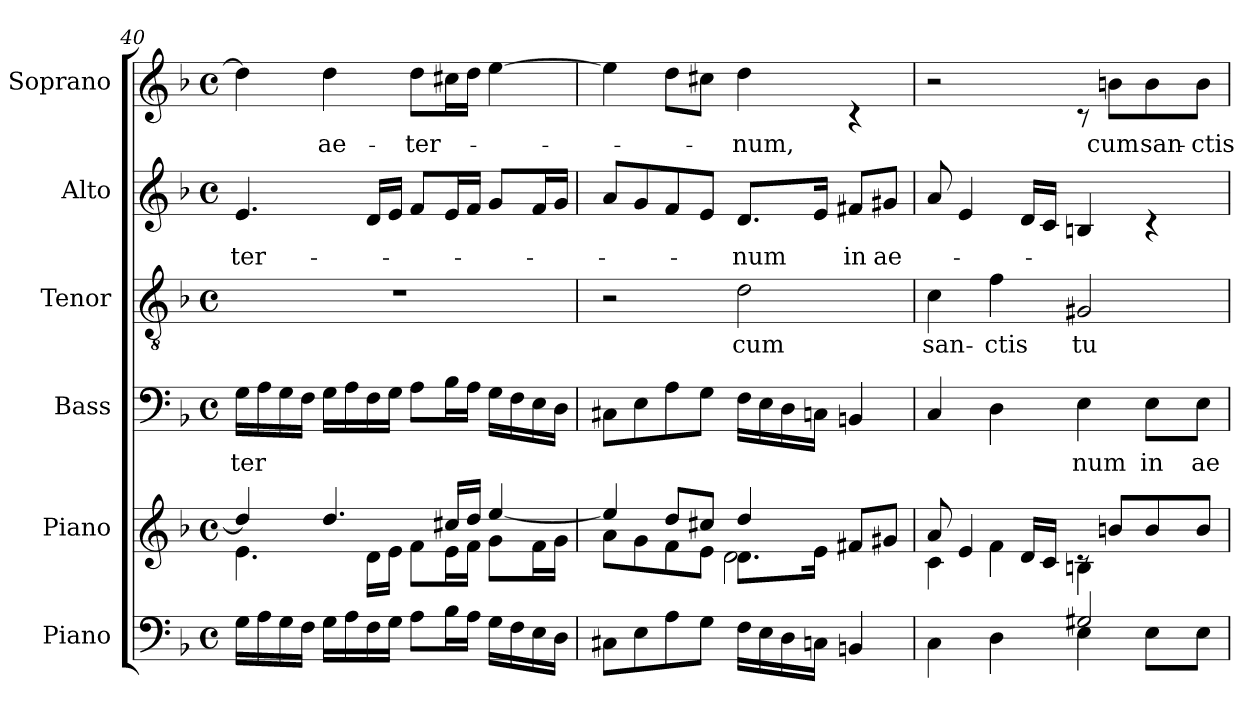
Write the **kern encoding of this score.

**kern	**kern	**kern	**text	**kern	**text	**kern	**text	**kern	**text
*part6	*part5	*part4	*part4	*part3	*part3	*part2	*part2	*part1	*part1
*staff6	*staff5	*staff4	*staff4	*staff3	*staff3	*staff2	*staff2	*staff1	*staff1
*I"Piano	*I"Piano	*I"Bass	*	*I"Tenor	*	*I"Alto	*	*I"Soprano	*
*	*	*I'B.	*	*I'T.	*	*I'A.	*	*I'S.	*
*clefF4	*clefG2	*clefF4	*	*clefGv2	*	*clefG2	*	*clefG2	*
*k[b-]	*k[b-]	*k[b-]	*	*k[b-]	*	*k[b-]	*	*k[b-]	*
*F:	*F:	*F:	*	*F:	*	*F:	*	*F:	*
*M4/4	*M4/4	*M4/4	*	*M4/4	*	*M4/4	*	*M4/4	*
*met(c)	*met(c)	*met(c)	*	*met(c)	*	*met(c)	*	*met(c)	*
=40	=40	=40	=40	=40	=40	=40	=40	=40	=40
*	*^	*	*	*	*	*	*	*	*
!	!	!	!	!LO:LY:b	!	!	!	!LO:LY:b	!	!
16G\LL	4.e\	4dd/]	16G\LL	ter	1r	.	4.e/	-ter-	4dd\]	.
16A\	.	.	16A\	.	.	.	.	.	.	.
16G\	.	.	16G\	.	.	.	.	.	.	.
16F\JJ	.	.	16F\JJ	.	.	.	.	.	.	.
!	!	!	!	!	!	!	!	!	!	!LO:LY:b
16G\LL	.	4.dd/	16G\LL	.	.	.	.	.	4dd\	ae-
16A\	.	.	16A\	.	.	.	.	.	.	.
16F\	16d\LL	.	16F\	.	.	.	16d/LL	.	.	.
16G\JJ	16e\JJ	.	16G\JJ	.	.	.	16e/JJ	.	.	.
!	!	!	!	!	!	!	!	!	!	!LO:LY:b
8A\L	8f\L	.	8A\L	.	.	.	8f/L	.	8dd\L	-ter-
16B-\L	16e\L	16cc#X/LL	16B-\L	.	.	.	16e/L	.	16cc#X\L	.
16A\JJ	16f\JJ	16dd/JJ	16A\JJ	.	.	.	16f/JJ	.	16dd\JJ	.
16G\LL	8g\L	[4ee/	16G\LL	.	.	.	8g/L	.	[4ee\	.
16F\	.	.	16F\	.	.	.	.	.	.	.
16E\	16f\L	.	16E\	.	.	.	16f/L	.	.	.
16D\JJ	16g\JJ	.	16D\JJ	.	.	.	16g/JJ	.	.	.
=41	=41	=41	=41	=41	=41	=41	=41	=41	=41	=41
*	*	*^	*	*	*	*	*	*	*	*
8C#X\L	8a\L	4ee/]	2ryy	8C#X\L	.	2r	.	8a/L	.	4ee\]	.
8E\	8g\	.	.	8E\	.	.	.	8g/	.	.	.
8A\	8f\	8dd/L	.	8A\	.	.	.	8f/	.	8dd\L	.
8G\J	8e\J	8cc#X/J	.	8G\J	.	.	.	8e/J	.	8cc#X\J	.
!	!	!	!	!	!	!	!LO:LY:b	!	!LO:LY:b	!	!LO:LY:b
16F\LL	8.d\L	4dd/	2d\	16F\LL	.	2d\	cum	8.d/L	-num	4dd\	-num,
16E\	.	.	.	16E\	.	.	.	.	.	.	.
16D\	.	.	.	16D\	.	.	.	.	.	.	.
16Cn\JJ	16e\Jk	.	.	16Cn\JJ	.	.	.	16e/Jk	.	.	.
!	!	!	!	!	!	!	!	!	!LO:LY:b	!	!
4BBn/	8f#X/L	4ryy	.	4BBn/	.	.	.	8f#X/L	in	4rc	.
!	!	!	!	!	!	!	!	!	!LO:LY:b	!	!
.	8g#X/J	.	.	.	.	.	.	8g#X/J	ae-	.	.
*	*	*v	*v	*	*	*	*	*	*	*	*
!!LO:PB:g=z
=42	=42	=42	=42	=42	=42	=42	=42	=42	=42	=42
*^	*	*	*	*	*	*	*	*	*	*
!	!	!	!	!	!	!	!LO:LY:b	!	!	!	!
4C\	2ryy	4c\	8a/	4C/	.	4c\	san-	8a/	.	2r	.
.	.	.	4e/	.	.	.	.	4e/	.	.	.
!	!	!	!	!	!	!	!LO:LY:b	!	!	!	!
4D\	.	4f\	.	4D\	.	4f\	-ctis	.	.	.	.
.	.	.	16d/LL	.	.	.	.	16d/LL	.	.	.
.	.	.	16c/JJ	.	.	.	.	16c/JJ	.	.	.
!	!	!	!	!	!LO:LY:b	!	!LO:LY:b	!	!	!	!
4E\	2G#X/	4Bn\	8rc	4E\	num	2G#X/	tu-	4Bn/	.	8rc	.
!	!	!	!	!	!	!	!	!	!	!	!LO:LY:b
.	.	.	8bn/L	.	.	.	.	.	.	8bn\L	cum
!	!	!	!	!	!LO:LY:b	!	!	!	!	!	!LO:LY:b
8E\L	.	4ryy	8b/	8E\L	in	.	.	4rc	.	8b\	san-
!	!	!	!	!	!LO:LY:b	!	!	!	!	!	!LO:LY:b
8E\J	.	.	8b/J	8E\J	ae-	.	.	.	.	8b\J	-ctis
*v	*v	*	*	*	*	*	*	*	*	*	*
*	*v	*v	*	*	*	*	*	*	*	*
=	=	=	=	=	=	=	=	=	=
*-	*-	*-	*-	*-	*-	*-	*-	*-	*-
